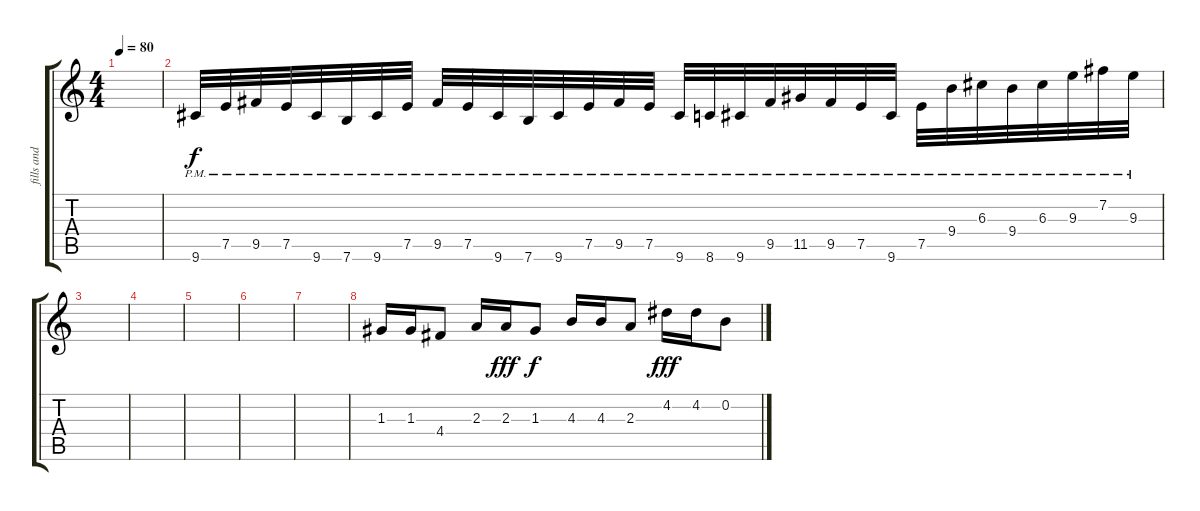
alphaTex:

\track ("fills and overdub" "fills and ") {instrument distortionguitar}
\staff {score tabs}
\tuning (E4 B3 G3 D3 A2 E2) {hide}
\ts (4 4)
\tempo 80
\clef g2
\ks c
|
9.6{pm}.32 7.5{pm}.32 9.5{pm}.32 7.5{pm}.32 9.6{pm}.32 7.6{pm}.32 9.6{pm}.32 7.5{pm}.32 9.5{pm}.32 7.5{pm}.32 9.6{pm}.32 7.6{pm}.32 9.6{pm}.32 7.5{pm}.32 9.5{pm}.32 7.5{pm}.32 9.6{pm}.32 8.6{pm}.32 9.6{pm}.32 9.5{pm}.32 11.5{pm}.32 9.5{pm}.32 7.5{pm}.32 9.6{pm}.32 7.5{pm}.32 9.4{pm}.32 6.3{pm}.32 9.4{pm}.32 6.3{pm}.32 9.3{pm}.32 7.2{pm}.32 9.3{pm}.32 |
|
|
|
|
|
1.3.16 1.3.16 4.4.8 2.3.16{dy f} 2.3.16{dy fff} 1.3.8{dy f} 4.3.16 4.3.16 2.3.8 4.2.16{dy fff} 4.2.16 0.2.8
